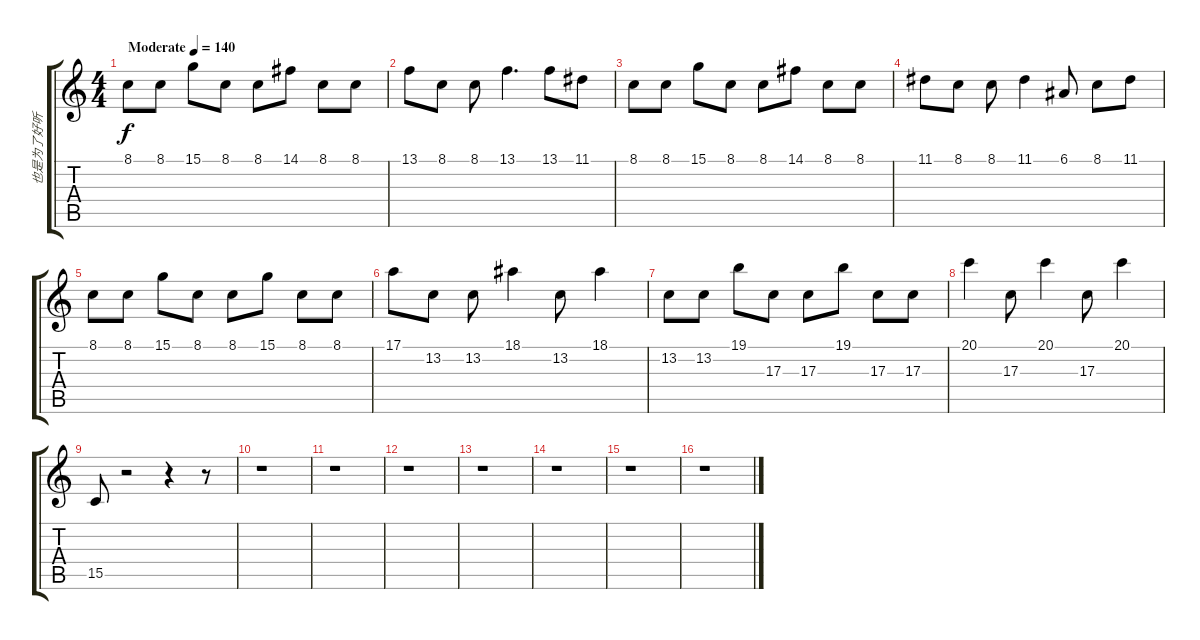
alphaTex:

\track ("也是为了好听" "也是为了好听") {instrument stringensemble1}
\staff {score tabs}
\tuning (E4 B3 G3 D3 A2 E2) {hide}
\ts (4 4)
\tempo (140 "Moderate")
\clef g2
\ks c
8.1.8{dy f instrument stringensemble1} 8.1.8 15.1.8 8.1.8 8.1.8 14.1.8 8.1.8 8.1.8 |
13.1.8 8.1.8 8.1.8 13.1.4{d} 13.1.8 11.1.8 |
8.1.8 8.1.8 15.1.8 8.1.8 8.1.8 14.1.8 8.1.8 8.1.8 |
11.1.8{txt ""} 8.1.8 8.1.8 11.1.4 6.1.8 8.1.8 11.1.8 |
8.1.8 8.1.8 15.1.8 8.1.8 8.1.8 15.1.8 8.1.8 8.1.8 |
17.1.8 13.2.8 13.2.8 18.1.4 13.2.8 18.1.4 |
13.2.8 13.2.8 19.1.8 17.3.8 17.3.8 19.1.8 17.3.8 17.3.8 |
20.1.4 17.3.8 20.1.4 17.3.8 20.1.4 |
15.5.8 r.2 r.4 r.8 |
r.1 |
r.1 |
r.1 |
r.1 |
r.1 |
r.1 |
r.1
